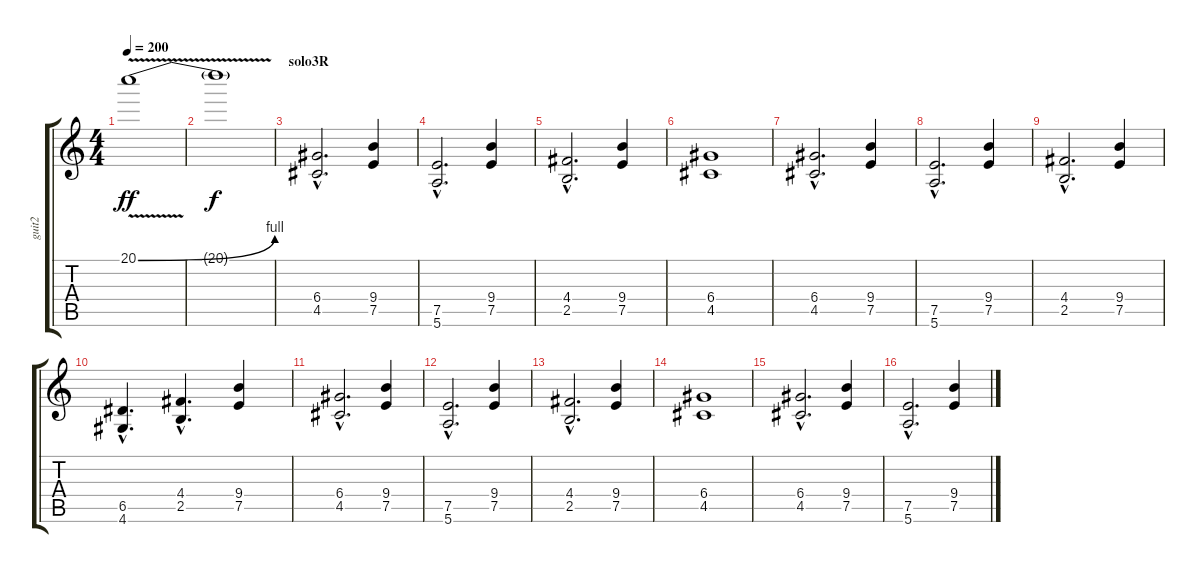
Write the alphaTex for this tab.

\track ("guit2" "guit2") {instrument distortionguitar}
\staff {score tabs}
\tuning (E4 B3 G3 D3 A2 E2) {hide}
\ts (4 4)
\tempo 200
\clef g2
\ks c
20.1{be (bend 0 0 60 4) v}.1{dy ff} |
20.1{t}.1{dy f} |
\section ("" "solo3R")
(6.4{hac} 4.5{hac}).2{d} (9.4 7.5).4 |
(7.5{hac} 5.6{hac}).2{d} (9.4 7.5).4 |
(4.4{hac} 2.5{hac}).2{d} (9.4 7.5).4 |
(6.4 4.5).1 |
(6.4{hac} 4.5{hac}).2{d} (9.4 7.5).4 |
(7.5{hac} 5.6{hac}).2{d} (9.4 7.5).4 |
(4.4{hac} 2.5{hac}).2{d} (9.4 7.5).4 |
(6.5{hac} 4.6{hac}).4{d} (4.4{hac} 2.5{hac}).4{d} (9.4 7.5).4 |
(6.4{hac} 4.5{hac}).2{d} (9.4 7.5).4 |
(7.5{hac} 5.6{hac}).2{d} (9.4 7.5).4 |
(4.4{hac} 2.5{hac}).2{d} (9.4 7.5).4 |
(6.4 4.5).1 |
(6.4{hac} 4.5{hac}).2{d} (9.4 7.5).4 |
(7.5{hac} 5.6{hac}).2{d} (9.4 7.5).4
